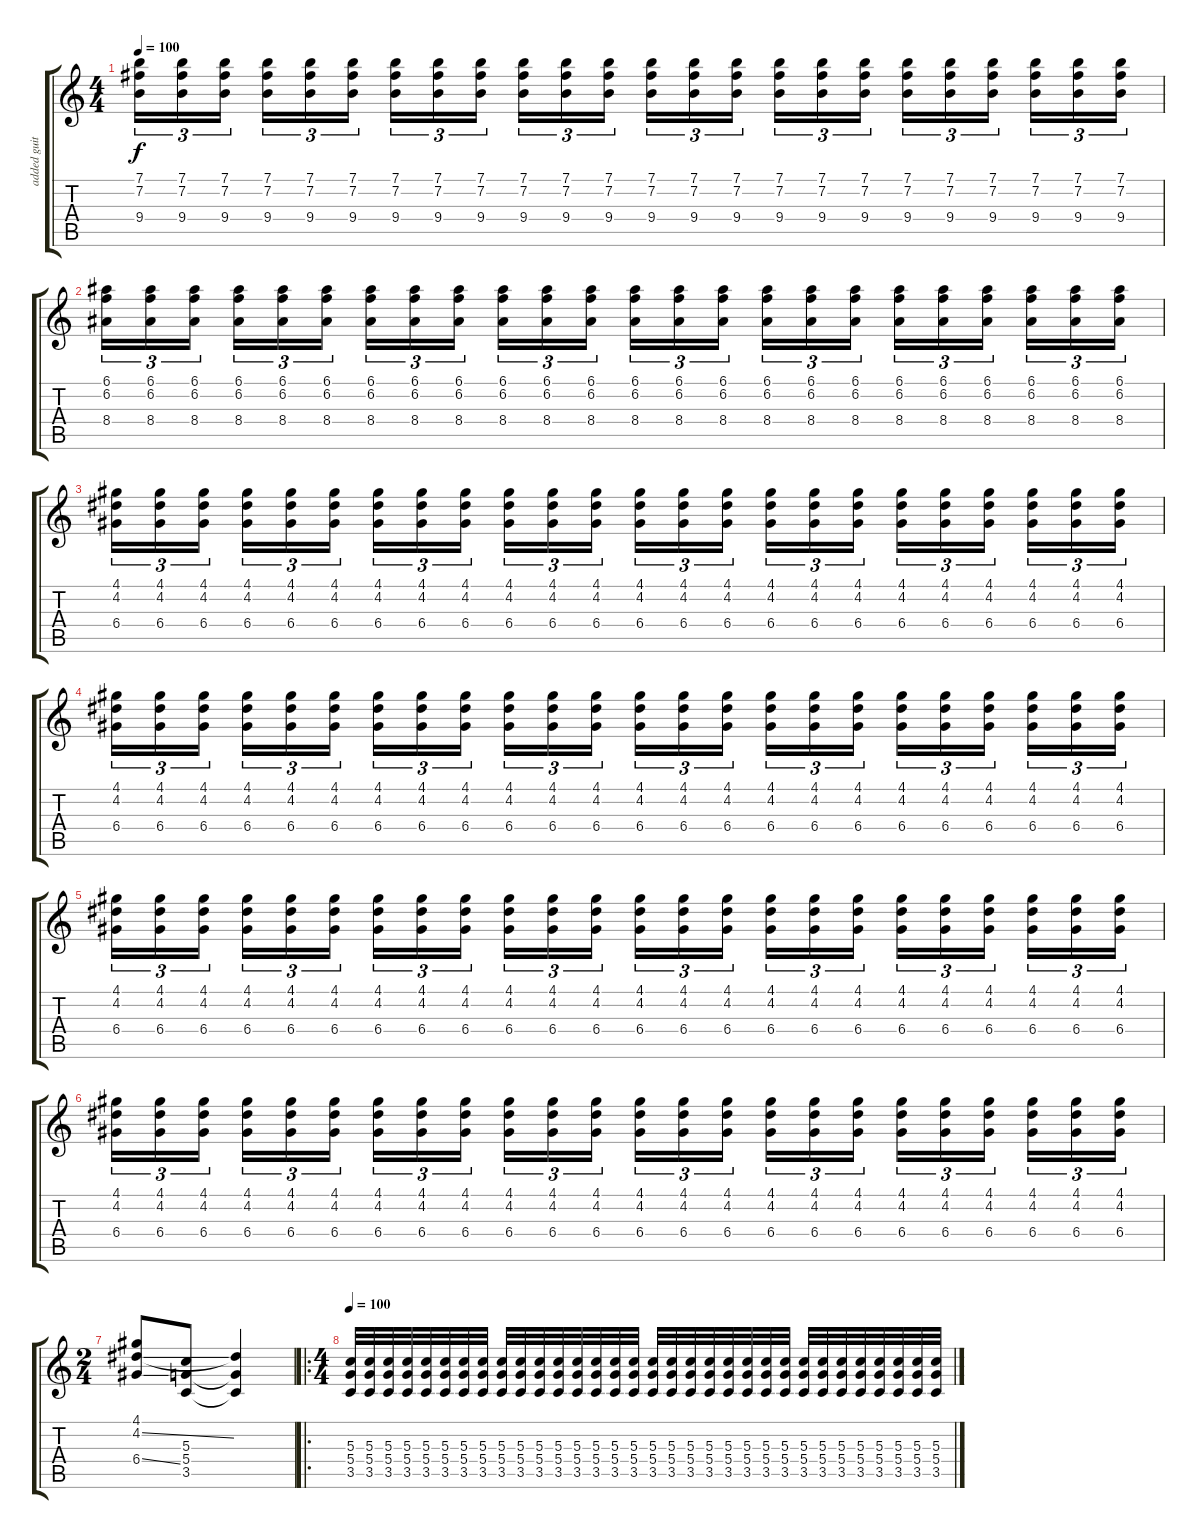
\track ("added guitar" "added guit") {instrument distortionguitar}
\staff {score tabs}
\tuning (E4 B3 G3 D3 A2 E2) {hide}
\ts (4 4)
\tempo 100
\clef g2
\ks c
(7.1 7.2 9.4).16{tu (3 2) dy f} (7.1 7.2 9.4).16{tu (3 2)} (7.1 7.2 9.4).16{tu (3 2)} (7.1 7.2 9.4).16{tu (3 2)} (7.1 7.2 9.4).16{tu (3 2)} (7.1 7.2 9.4).16{tu (3 2)} (7.1 7.2 9.4).16{tu (3 2)} (7.1 7.2 9.4).16{tu (3 2)} (7.1 7.2 9.4).16{tu (3 2)} (7.1 7.2 9.4).16{tu (3 2)} (7.1 7.2 9.4).16{tu (3 2)} (7.1 7.2 9.4).16{tu (3 2)} (7.1 7.2 9.4).16{tu (3 2)} (7.1 7.2 9.4).16{tu (3 2)} (7.1 7.2 9.4).16{tu (3 2)} (7.1 7.2 9.4).16{tu (3 2)} (7.1 7.2 9.4).16{tu (3 2)} (7.1 7.2 9.4).16{tu (3 2)} (7.1 7.2 9.4).16{tu (3 2)} (7.1 7.2 9.4).16{tu (3 2)} (7.1 7.2 9.4).16{tu (3 2)} (7.1 7.2 9.4).16{tu (3 2)} (7.1 7.2 9.4).16{tu (3 2)} (7.1 7.2 9.4).16{tu (3 2)} |
(6.1 6.2 8.4).16{tu (3 2)} (6.1 6.2 8.4).16{tu (3 2)} (6.1 6.2 8.4).16{tu (3 2)} (6.1 6.2 8.4).16{tu (3 2)} (6.1 6.2 8.4).16{tu (3 2)} (6.1 6.2 8.4).16{tu (3 2)} (6.1 6.2 8.4).16{tu (3 2)} (6.1 6.2 8.4).16{tu (3 2)} (6.1 6.2 8.4).16{tu (3 2)} (6.1 6.2 8.4).16{tu (3 2)} (6.1 6.2 8.4).16{tu (3 2)} (6.1 6.2 8.4).16{tu (3 2)} (6.1 6.2 8.4).16{tu (3 2)} (6.1 6.2 8.4).16{tu (3 2)} (6.1 6.2 8.4).16{tu (3 2)} (6.1 6.2 8.4).16{tu (3 2)} (6.1 6.2 8.4).16{tu (3 2)} (6.1 6.2 8.4).16{tu (3 2)} (6.1 6.2 8.4).16{tu (3 2)} (6.1 6.2 8.4).16{tu (3 2)} (6.1 6.2 8.4).16{tu (3 2)} (6.1 6.2 8.4).16{tu (3 2)} (6.1 6.2 8.4).16{tu (3 2)} (6.1 6.2 8.4).16{tu (3 2)} |
(4.1 4.2 6.4).16{tu (3 2)} (4.1 4.2 6.4).16{tu (3 2)} (4.1 4.2 6.4).16{tu (3 2)} (4.1 4.2 6.4).16{tu (3 2)} (4.1 4.2 6.4).16{tu (3 2)} (4.1 4.2 6.4).16{tu (3 2)} (4.1 4.2 6.4).16{tu (3 2)} (4.1 4.2 6.4).16{tu (3 2)} (4.1 4.2 6.4).16{tu (3 2)} (4.1 4.2 6.4).16{tu (3 2)} (4.1 4.2 6.4).16{tu (3 2)} (4.1 4.2 6.4).16{tu (3 2)} (4.1 4.2 6.4).16{tu (3 2)} (4.1 4.2 6.4).16{tu (3 2)} (4.1 4.2 6.4).16{tu (3 2)} (4.1 4.2 6.4).16{tu (3 2)} (4.1 4.2 6.4).16{tu (3 2)} (4.1 4.2 6.4).16{tu (3 2)} (4.1 4.2 6.4).16{tu (3 2)} (4.1 4.2 6.4).16{tu (3 2)} (4.1 4.2 6.4).16{tu (3 2)} (4.1 4.2 6.4).16{tu (3 2)} (4.1 4.2 6.4).16{tu (3 2)} (4.1 4.2 6.4).16{tu (3 2)} |
(4.1 4.2 6.4).16{tu (3 2)} (4.1 4.2 6.4).16{tu (3 2)} (4.1 4.2 6.4).16{tu (3 2)} (4.1 4.2 6.4).16{tu (3 2)} (4.1 4.2 6.4).16{tu (3 2)} (4.1 4.2 6.4).16{tu (3 2)} (4.1 4.2 6.4).16{tu (3 2)} (4.1 4.2 6.4).16{tu (3 2)} (4.1 4.2 6.4).16{tu (3 2)} (4.1 4.2 6.4).16{tu (3 2)} (4.1 4.2 6.4).16{tu (3 2)} (4.1 4.2 6.4).16{tu (3 2)} (4.1 4.2 6.4).16{tu (3 2)} (4.1 4.2 6.4).16{tu (3 2)} (4.1 4.2 6.4).16{tu (3 2)} (4.1 4.2 6.4).16{tu (3 2)} (4.1 4.2 6.4).16{tu (3 2)} (4.1 4.2 6.4).16{tu (3 2)} (4.1 4.2 6.4).16{tu (3 2)} (4.1 4.2 6.4).16{tu (3 2)} (4.1 4.2 6.4).16{tu (3 2)} (4.1 4.2 6.4).16{tu (3 2)} (4.1 4.2 6.4).16{tu (3 2)} (4.1 4.2 6.4).16{tu (3 2)} |
(4.1 4.2 6.4).16{tu (3 2)} (4.1 4.2 6.4).16{tu (3 2)} (4.1 4.2 6.4).16{tu (3 2)} (4.1 4.2 6.4).16{tu (3 2)} (4.1 4.2 6.4).16{tu (3 2)} (4.1 4.2 6.4).16{tu (3 2)} (4.1 4.2 6.4).16{tu (3 2)} (4.1 4.2 6.4).16{tu (3 2)} (4.1 4.2 6.4).16{tu (3 2)} (4.1 4.2 6.4).16{tu (3 2)} (4.1 4.2 6.4).16{tu (3 2)} (4.1 4.2 6.4).16{tu (3 2)} (4.1 4.2 6.4).16{tu (3 2)} (4.1 4.2 6.4).16{tu (3 2)} (4.1 4.2 6.4).16{tu (3 2)} (4.1 4.2 6.4).16{tu (3 2)} (4.1 4.2 6.4).16{tu (3 2)} (4.1 4.2 6.4).16{tu (3 2)} (4.1 4.2 6.4).16{tu (3 2)} (4.1 4.2 6.4).16{tu (3 2)} (4.1 4.2 6.4).16{tu (3 2)} (4.1 4.2 6.4).16{tu (3 2)} (4.1 4.2 6.4).16{tu (3 2)} (4.1 4.2 6.4).16{tu (3 2)} |
(4.1 4.2 6.4).16{tu (3 2)} (4.1 4.2 6.4).16{tu (3 2)} (4.1 4.2 6.4).16{tu (3 2)} (4.1 4.2 6.4).16{tu (3 2)} (4.1 4.2 6.4).16{tu (3 2)} (4.1 4.2 6.4).16{tu (3 2)} (4.1 4.2 6.4).16{tu (3 2)} (4.1 4.2 6.4).16{tu (3 2)} (4.1 4.2 6.4).16{tu (3 2)} (4.1 4.2 6.4).16{tu (3 2)} (4.1 4.2 6.4).16{tu (3 2)} (4.1 4.2 6.4).16{tu (3 2)} (4.1 4.2 6.4).16{tu (3 2)} (4.1 4.2 6.4).16{tu (3 2)} (4.1 4.2 6.4).16{tu (3 2)} (4.1 4.2 6.4).16{tu (3 2)} (4.1 4.2 6.4).16{tu (3 2)} (4.1 4.2 6.4).16{tu (3 2)} (4.1 4.2 6.4).16{tu (3 2)} (4.1 4.2 6.4).16{tu (3 2)} (4.1 4.2 6.4).16{tu (3 2)} (4.1 4.2 6.4).16{tu (3 2)} (4.1 4.2 6.4).16{tu (3 2)} (4.1 4.2 6.4).16{tu (3 2)} |
\ts (2 4)
(4.1 4.2{ss} 6.4{ss}).8 (5.3 5.4 3.5).8 (4.2{t} 5.4{t} 3.5{t}).4 |
\ro
\ts (4 4)
\tempo 100
(5.3 5.4 3.5).32 (5.3 5.4 3.5).32 (5.3 5.4 3.5).32 (5.3 5.4 3.5).32 (5.3 5.4 3.5).32 (5.3 5.4 3.5).32 (5.3 5.4 3.5).32 (5.3 5.4 3.5).32 (5.3 5.4 3.5).32 (5.3 5.4 3.5).32 (5.3 5.4 3.5).32 (5.3 5.4 3.5).32 (5.3 5.4 3.5).32 (5.3 5.4 3.5).32 (5.3 5.4 3.5).32 (5.3 5.4 3.5).32 (5.3 5.4 3.5).32 (5.3 5.4 3.5).32 (5.3 5.4 3.5).32 (5.3 5.4 3.5).32 (5.3 5.4 3.5).32 (5.3 5.4 3.5).32 (5.3 5.4 3.5).32 (5.3 5.4 3.5).32 (5.3 5.4 3.5).32 (5.3 5.4 3.5).32 (5.3 5.4 3.5).32 (5.3 5.4 3.5).32 (5.3 5.4 3.5).32 (5.3 5.4 3.5).32 (5.3 5.4 3.5).32 (5.3 5.4 3.5).32
